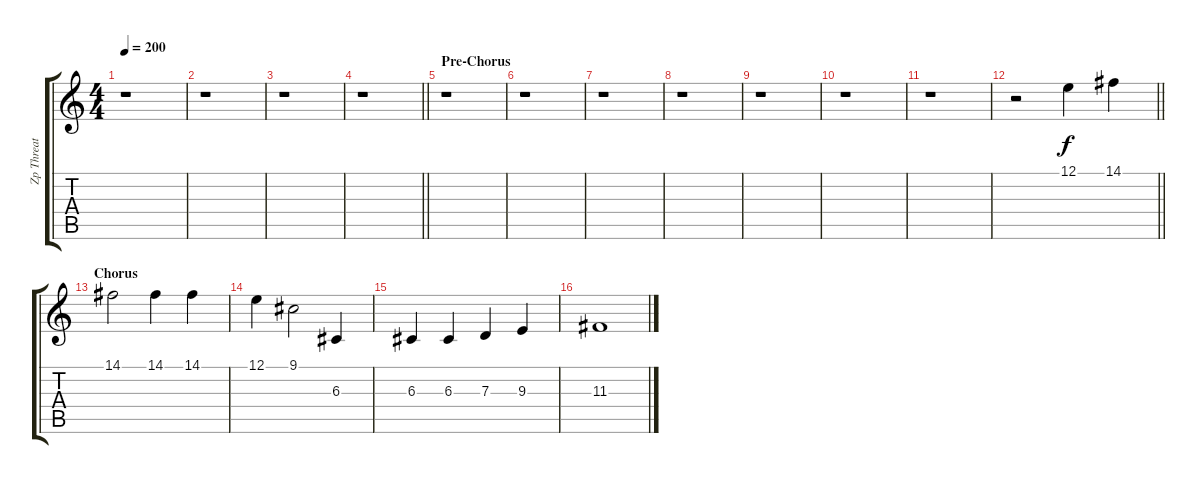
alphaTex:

\track ("Zp Threat | Harmonic" "Zp Threat ") {instrument bassoon}
\staff {score tabs}
\tuning (E4 B3 G3 D3 A2 E2) {hide}
\ts (4 4)
\tempo 200
\clef g2
\ks c
r.1{dy f} |
r.1 |
r.1 |
\barLineRight lightlight
r.1 |
\section ("" "Pre-Chorus")
r.1 |
r.1 |
r.1 |
r.1 |
r.1 |
r.1 |
r.1 |
\barLineRight lightlight
r.2 12.1.4 14.1.4 |
\section ("" "Chorus")
14.1.2 14.1.4 14.1.4 |
12.1.4 9.1.2 6.3.4 |
6.3.4 6.3.4 7.3.4 9.3.4 |
11.3.1
